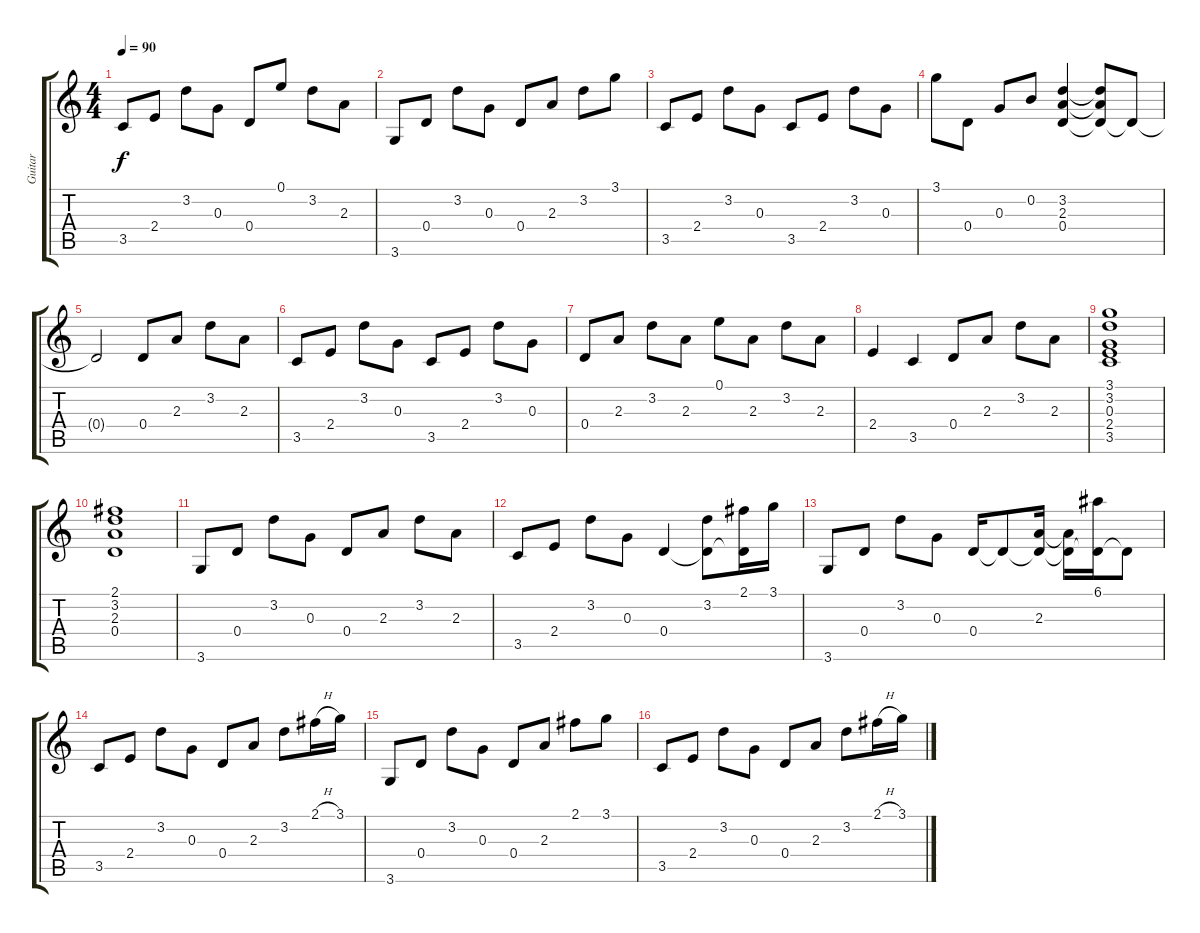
\track ("Guitar" "Guitar") {instrument acousticguitarsteel}
\staff {score tabs}
\tuning (E4 B3 G3 D3 A2 E2) {hide}
\ts (4 4)
\tempo 90
\clef g2
\ks c
3.5.8{dy f} 2.4.8 3.2.8 0.3.8 0.4.8 0.1.8 3.2.8 2.3.8 |
3.6.8 0.4.8 3.2.8 0.3.8 0.4.8 2.3.8 3.2.8 3.1.8 |
3.5.8 2.4.8 3.2.8 0.3.8 3.5.8 2.4.8 3.2.8 0.3.8 |
3.1.8 0.4.8 0.3.8 0.2.8 (3.2 2.3 0.4).4 (3.2{t} 2.3{t} 0.4{t}).8 0.4{t}.8 |
0.4{t}.2 0.4.8 2.3.8 3.2.8 2.3.8 |
3.5.8 2.4.8 3.2.8 0.3.8 3.5.8 2.4.8 3.2.8 0.3.8 |
0.4.8 2.3.8 3.2.8 2.3.8 0.1.8 2.3.8 3.2.8 2.3.8 |
2.4.4 3.5.4 0.4.8 2.3.8 3.2.8 2.3.8 |
(3.1 3.2 0.3 2.4 3.5).1 |
(2.1 3.2 2.3 0.4).1 |
3.6.8 0.4.8 3.2.8 0.3.8 0.4.8 2.3.8 3.2.8 2.3.8 |
3.5.8 2.4.8 3.2.8 0.3.8 0.4.4 (3.2 0.4{t}).8 (2.1 0.4{t}).16 3.1.16 |
3.6.8 0.4.8 3.2.8 0.3.8 0.4.16 0.4{t}.8 (2.3 0.4{t}).16 (2.3{t} 0.4{t}).16 (6.1 0.4{t}).16 0.4{t}.8 |
3.5.8 2.4.8 3.2.8 0.3.8 0.4.8 2.3.8 3.2.8 2.1{h}.16 3.1.16 |
3.6.8 0.4.8 3.2.8 0.3.8 0.4.8 2.3.8 2.1.8 3.1.8 |
3.5.8 2.4.8 3.2.8 0.3.8 0.4.8 2.3.8 3.2.8 2.1{h}.16 3.1.16
